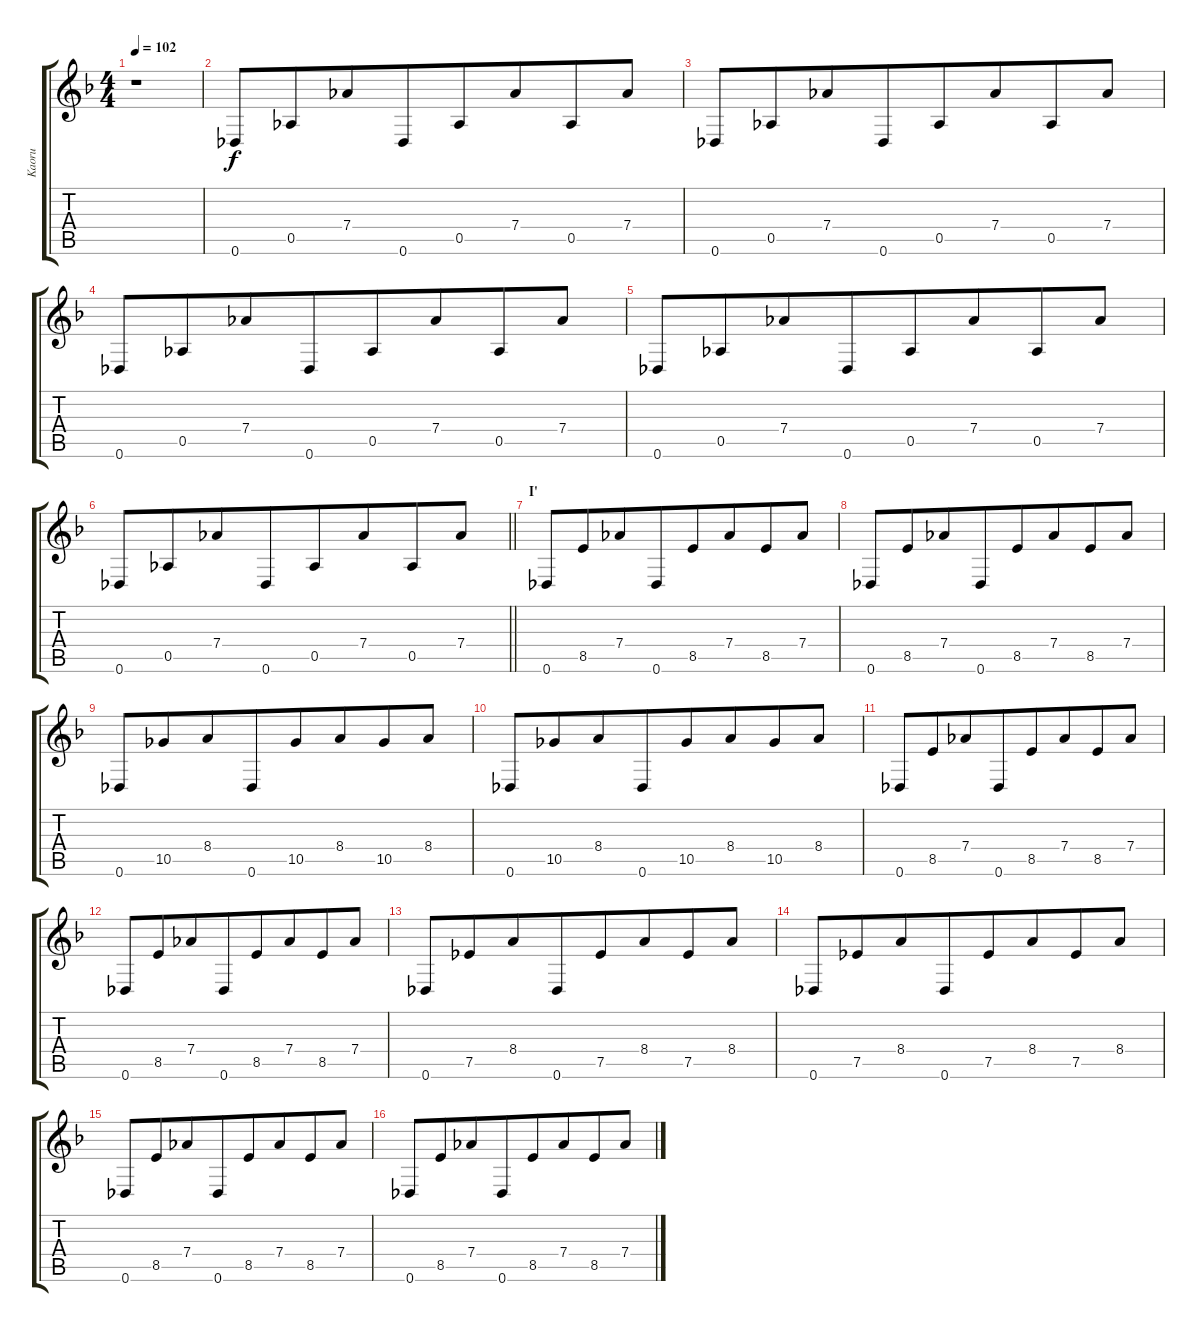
\track ("Kaoru" "Kaoru") {instrument overdrivenguitar}
\staff {score tabs}
\tuning (Eb4 Bb3 Gb3 Db3 Ab2 Db2) {hide}
\ts (4 4)
\tempo 102
\clef g2
\ks f
r.1{dy f} |
0.6.8{beam merge} 0.5.8{beam merge} 7.4.8 0.6.8{beam merge} 0.5.8 7.4.8{beam merge} 0.5.8 7.4.8 |
0.6.8{volume 7 beam merge} 0.5.8{beam merge} 7.4.8 0.6.8{beam merge} 0.5.8 7.4.8{beam merge} 0.5.8 7.4.8 |
0.6.8{beam merge} 0.5.8{beam merge} 7.4.8 0.6.8{beam merge} 0.5.8 7.4.8{beam merge} 0.5.8 7.4.8 |
0.6.8{beam merge} 0.5.8{beam merge} 7.4.8 0.6.8{beam merge} 0.5.8 7.4.8{beam merge} 0.5.8 7.4.8 |
\barLineRight lightlight
0.6.8{beam merge} 0.5.8{beam merge} 7.4.8 0.6.8{beam merge} 0.5.8 7.4.8{beam merge} 0.5.8 7.4.8 |
\section ("" "I'")
0.6.8{beam merge} 8.5.8{beam merge} 7.4.8 0.6.8{beam merge} 8.5.8 7.4.8{beam merge} 8.5.8 7.4.8 |
0.6.8{beam merge} 8.5.8{beam merge} 7.4.8 0.6.8{beam merge} 8.5.8 7.4.8{beam merge} 8.5.8 7.4.8 |
0.6.8{beam merge} 10.5.8{beam merge} 8.4.8 0.6.8{beam merge} 10.5.8 8.4.8{beam merge} 10.5.8 8.4.8 |
0.6.8{beam merge} 10.5.8{beam merge} 8.4.8 0.6.8{beam merge} 10.5.8 8.4.8{beam merge} 10.5.8 8.4.8 |
0.6.8{beam merge} 8.5.8{beam merge} 7.4.8 0.6.8{beam merge} 8.5.8 7.4.8{beam merge} 8.5.8 7.4.8 |
0.6.8{beam merge} 8.5.8{beam merge} 7.4.8 0.6.8{beam merge} 8.5.8 7.4.8{beam merge} 8.5.8 7.4.8 |
0.6.8{beam merge} 7.5.8{beam merge} 8.4.8 0.6.8{beam merge} 7.5.8 8.4.8{beam merge} 7.5.8 8.4.8 |
0.6.8{beam merge} 7.5.8{beam merge} 8.4.8 0.6.8{beam merge} 7.5.8 8.4.8{beam merge} 7.5.8 8.4.8 |
0.6.8{beam merge} 8.5.8{beam merge} 7.4.8 0.6.8{beam merge} 8.5.8 7.4.8{beam merge} 8.5.8 7.4.8 |
0.6.8{beam merge} 8.5.8{beam merge} 7.4.8 0.6.8{beam merge} 8.5.8 7.4.8{beam merge} 8.5.8 7.4.8
